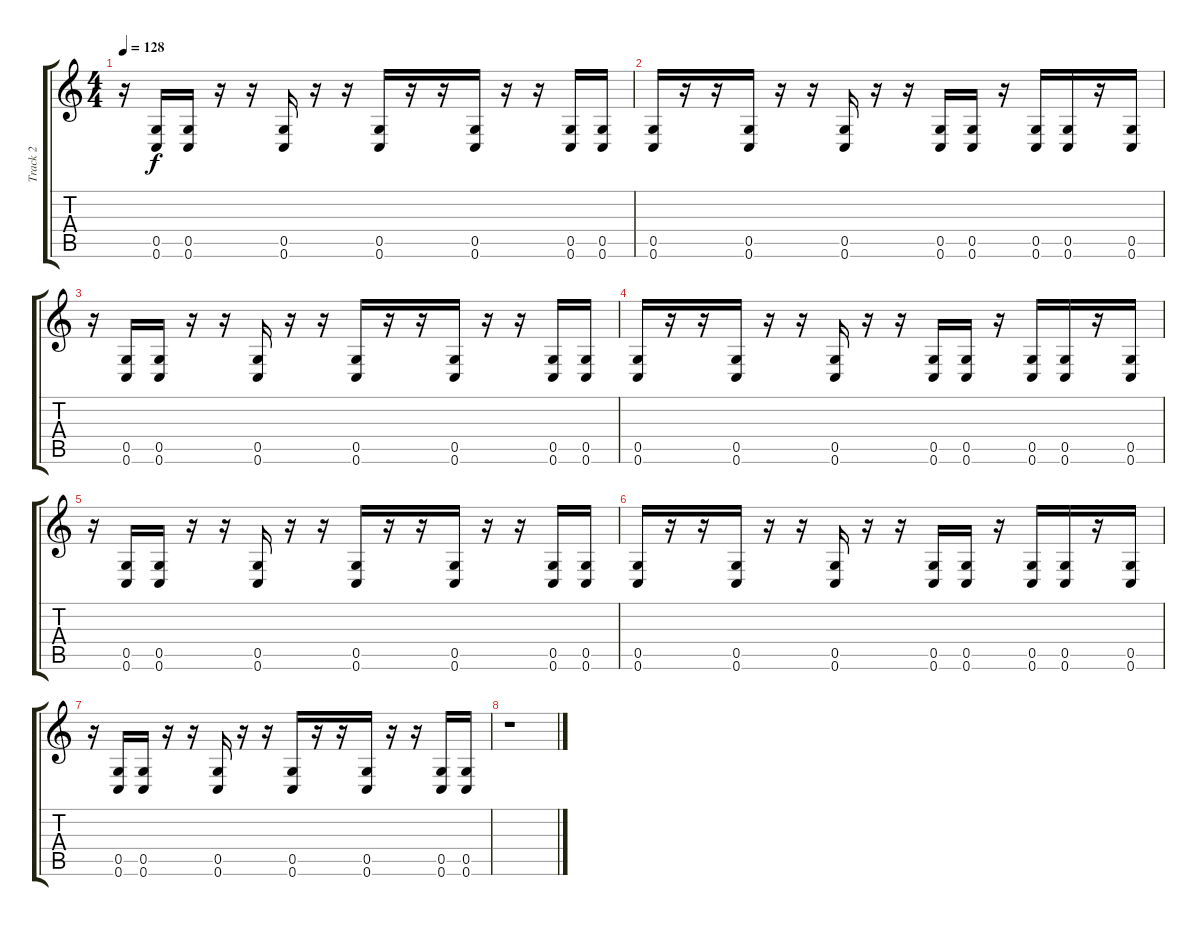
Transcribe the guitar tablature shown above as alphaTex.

\track ("Track 2" "Track 2") {instrument distortionguitar}
\staff {score tabs}
\tuning (D4 A3 F3 C3 G2 C2) {hide}
\ts (4 4)
\tempo 128
\clef g2
\ks c
r.16{dy f} (0.5 0.6).16 (0.5 0.6).16 r.16 r.16 (0.5 0.6).16 r.16 r.16 (0.5 0.6).16 r.16 r.16 (0.5 0.6).16 r.16 r.16 (0.5 0.6).16 (0.5 0.6).16 |
(0.5 0.6).16 r.16 r.16 (0.5 0.6).16 r.16 r.16 (0.5 0.6).16 r.16 r.16 (0.5 0.6).16 (0.5 0.6).16 r.16 (0.5 0.6).16 (0.5 0.6).16 r.16 (0.5 0.6).16 |
r.16 (0.5 0.6).16 (0.5 0.6).16 r.16 r.16 (0.5 0.6).16 r.16 r.16 (0.5 0.6).16 r.16 r.16 (0.5 0.6).16 r.16 r.16 (0.5 0.6).16 (0.5 0.6).16 |
(0.5 0.6).16 r.16 r.16 (0.5 0.6).16 r.16 r.16 (0.5 0.6).16 r.16 r.16 (0.5 0.6).16 (0.5 0.6).16 r.16 (0.5 0.6).16 (0.5 0.6).16 r.16 (0.5 0.6).16 |
r.16 (0.5 0.6).16 (0.5 0.6).16 r.16 r.16 (0.5 0.6).16 r.16 r.16 (0.5 0.6).16 r.16 r.16 (0.5 0.6).16 r.16 r.16 (0.5 0.6).16 (0.5 0.6).16 |
(0.5 0.6).16 r.16 r.16 (0.5 0.6).16 r.16 r.16 (0.5 0.6).16 r.16 r.16 (0.5 0.6).16 (0.5 0.6).16 r.16 (0.5 0.6).16 (0.5 0.6).16 r.16 (0.5 0.6).16 |
r.16 (0.5 0.6).16 (0.5 0.6).16 r.16 r.16 (0.5 0.6).16 r.16 r.16 (0.5 0.6).16 r.16 r.16 (0.5 0.6).16 r.16 r.16 (0.5 0.6).16 (0.5 0.6).16 |
r.1
